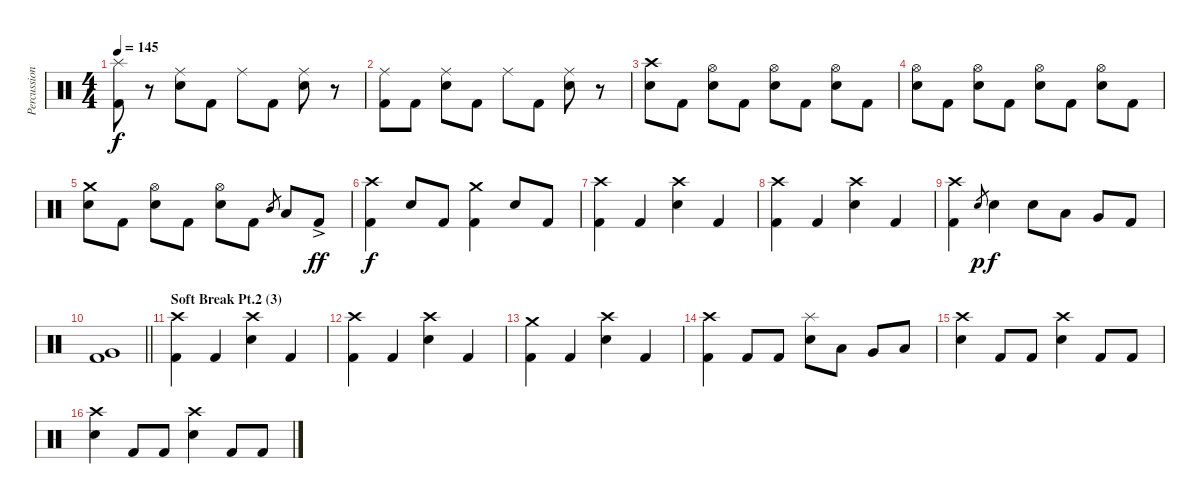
\track ("Percussion" "Percussion") {instrument percussion}
\staff {score}
\articulation defaults
\ts (4 4)
\tempo 145
\clef neutral
\ks c
("Splash (hit)" "Kick (hit) 2").8{dy f} r.8 ("Ride (middle)" "Snare (hit) 2").8 "Kick (hit) 2".8 "Ride (middle)".8 "Kick (hit) 2".8 ("Ride (middle)" "Snare (hit) 2").8 r.8 |
("Ride (middle)" "Kick (hit) 2").8 "Kick (hit) 2".8 ("Ride (middle)" "Snare (hit) 2").8 "Kick (hit) 2".8 "Ride (middle)".8 "Kick (hit) 2".8 ("Ride (middle)" "Snare (hit) 2").8 r.8 |
("Crash high (hit)" "Snare (hit) 2").8 "Kick (hit) 2".8 ("Hi-Hat (open)" "Snare (hit) 2").8 "Kick (hit) 2".8 ("Hi-Hat (open)" "Snare (hit) 2").8 "Kick (hit) 2".8 ("Hi-Hat (open)" "Snare (hit) 2").8 "Kick (hit) 2".8 |
("Hi-Hat (open)" "Snare (hit) 2").8 "Kick (hit) 2".8 ("Hi-Hat (open)" "Snare (hit) 2").8 "Kick (hit) 2".8 ("Hi-Hat (open)" "Snare (hit) 2").8 "Kick (hit) 2".8 ("Hi-Hat (open)" "Snare (hit) 2").8 "Kick (hit) 2".8 |
("Crash medium (hit)" "Snare (hit) 2").8 "Kick (hit) 2".8 ("Hi-Hat (open)" "Snare (hit) 2").8 "Kick (hit) 2".8 ("Hi-Hat (open)" "Snare (hit) 2").8 "Kick (hit) 2".8 "Mid Tom (hit)".8{gr} "Low Tom (hit)".8 "Kick (hit) 2"{ac}.8{dy ff} |
("Crash high (hit)" "Kick (hit) 2").4{dy f} "Snare (hit) 2".8 "Kick (hit) 2".8 ("Crash medium (hit)" "Kick (hit) 2").4 "Snare (hit) 2".8 "Kick (hit) 2".8 |
("Crash high (hit)" "Kick (hit) 2").4 "Kick (hit) 2".4 ("Crash high (hit)" "Snare (hit) 2").4 "Kick (hit) 2".4 |
("Crash high (hit)" "Kick (hit) 2").4 "Kick (hit) 2".4 ("Crash high (hit)" "Snare (hit) 2").4 "Kick (hit) 2".4 |
("Crash high (hit)" "Kick (hit) 2").4 "Snare (hit) 2".8{gr dy p} "Snare (hit) 2".4{dy f} "Snare (hit) 2".8 "Low Tom (hit)".8 "Very Low Tom (hit)".8 "Kick (hit) 2".8 |
\barLineRight lightlight
("Very Low Tom (hit)" "Kick (hit) 2").1 |
\section ("" "Soft Break Pt.2 (3)")
("Crash high (hit)" "Kick (hit) 2").4 "Kick (hit) 2".4 ("Crash high (hit)" "Snare (hit) 2").4 "Kick (hit) 2".4 |
("Crash high (hit)" "Kick (hit) 2").4 "Kick (hit) 2".4 ("Crash high (hit)" "Snare (hit) 2").4 "Kick (hit) 2".4 |
("Crash medium (hit)" "Kick (hit) 2").4 "Kick (hit) 2".4 ("Crash high (hit)" "Snare (hit) 2").4 "Kick (hit) 2".4 |
("Crash high (hit)" "Kick (hit) 2").4 "Kick (hit) 2".8 "Kick (hit) 2".8 ("Splash (hit)" "Snare (hit) 2").8 "Low Tom (hit)".8 "Very Low Tom (hit)".8 "Low Floor Tom (hit)".8 |
("Snare (hit) 2" "Crash high (hit)").4 "Kick (hit) 2".8 "Kick (hit) 2".8 ("Snare (hit) 2" "Crash high (hit)").4 "Kick (hit) 2".8 "Kick (hit) 2".8 |
("Snare (hit) 2" "Crash high (hit)").4 "Kick (hit) 2".8 "Kick (hit) 2".8 ("Snare (hit) 2" "Crash high (hit)").4 "Kick (hit) 2".8 "Kick (hit) 2".8
